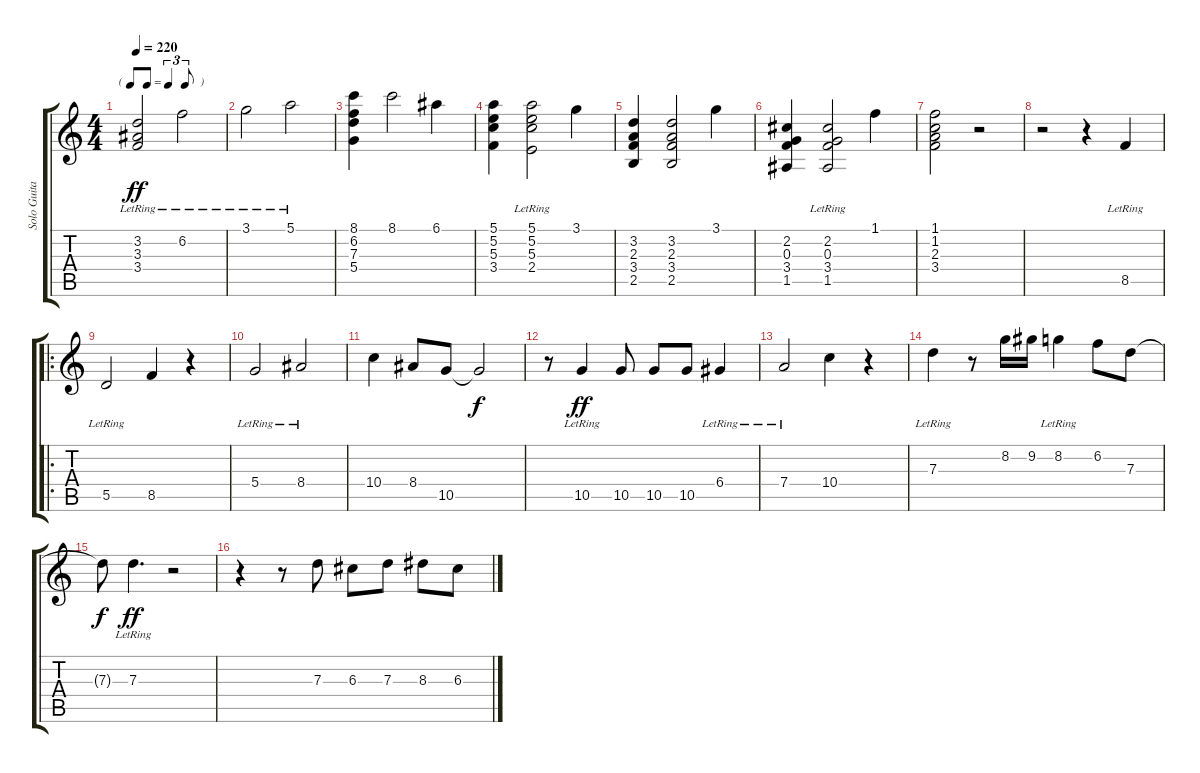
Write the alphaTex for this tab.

\track ("Solo Guitar (For Sound)" "Solo Guita") {instrument electricbasspick}
\staff {score tabs}
\tuning (E4 B3 G3 D3 A2 E2) {hide}
\ts (4 4)
\tf triplet8th
\tempo 220
\clef g2
\ks c
(3.2 3.3 3.4{lr}).2{dy ff instrument electricbasspick} 6.2{lr}.2 |
3.1{lr}.2 5.1{lr}.2 |
(8.1 6.2 7.3 5.4).4 8.1.2 6.1.4 |
(5.1 5.2 5.3 3.4).4 (5.1 5.2 5.3 2.4{lr}).2 3.1.4 |
(3.2 2.3 3.4 2.5).4 (3.2 2.3 3.4 2.5).2 3.1.4 |
(2.2 0.3 3.4 1.5).4 (2.2 0.3 3.4 1.5{lr}).2 1.1.4 |
(1.1 1.2 2.3 3.4).2 r.2 |
r.2 r.4 8.5{lr}.4 |
\ro
5.5{lr}.2 8.5.4 r.4 |
5.4{lr}.2 8.4{lr}.2 |
10.4.4 8.4.8 10.5.8 10.5{t}.2{dy f} |
r.8 10.5{lr}.4{dy ff} 10.5.8 10.5.8 10.5.8 6.4{lr}.4 |
7.4{lr}.2 10.4.4 r.4 |
7.3{lr}.4 r.8 8.2.16 9.2.16 8.2{lr}.4 6.2.8 7.3.8 |
7.3{t}.8{dy f} 7.3{lr}.4{d dy ff} r.2 |
r.4 r.8 7.3.8 6.3.8 7.3.8 8.3.8 6.3.8
